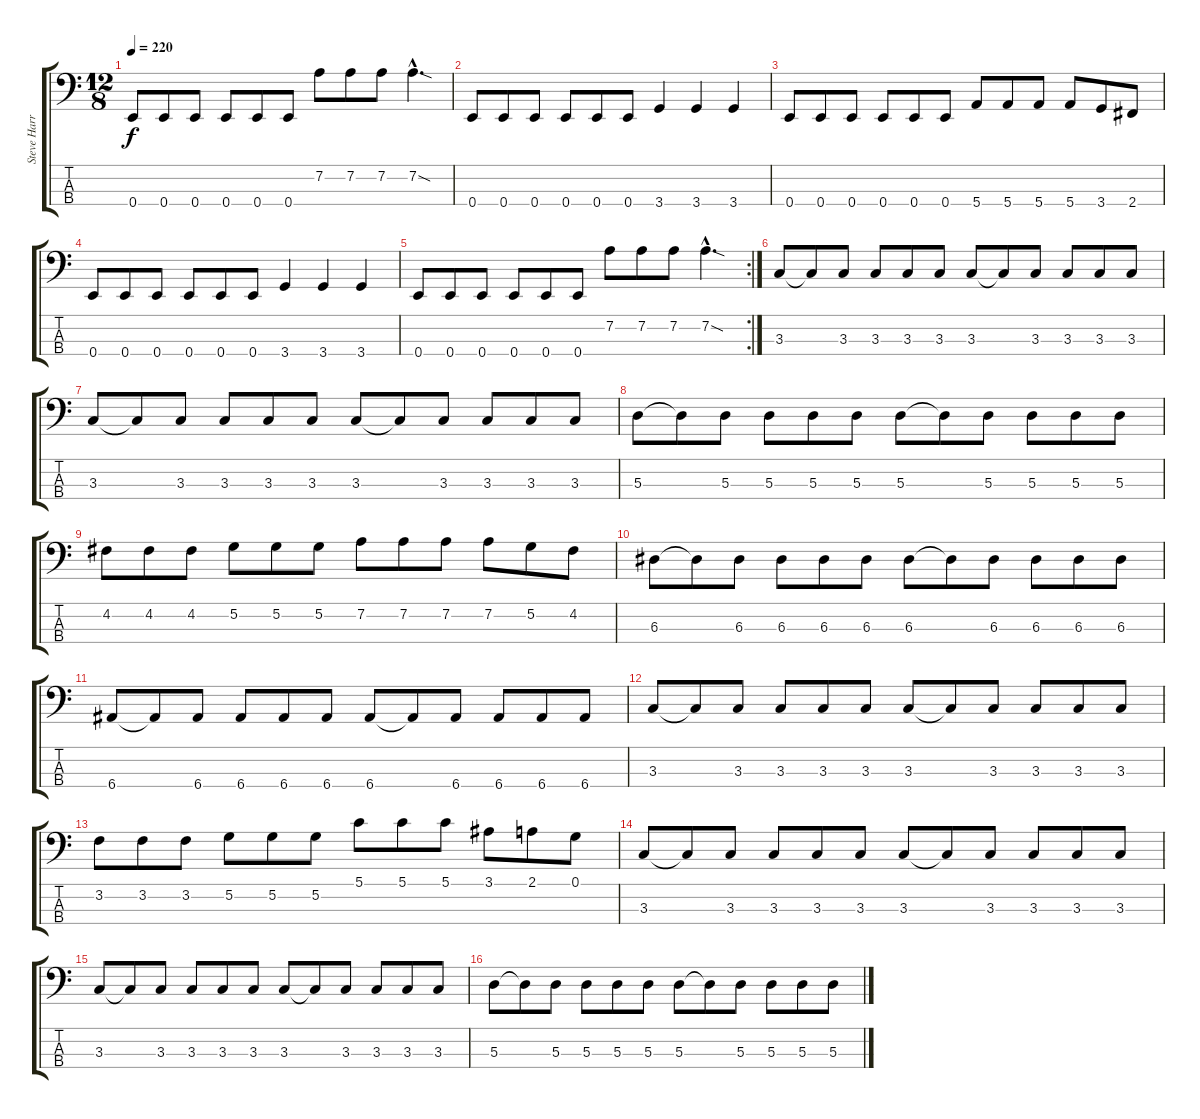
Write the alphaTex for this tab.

\track ("Steve Harris" "Steve Harr") {instrument electricbassfinger}
\staff {score tabs}
\tuning (G2 D2 A1 E1) {hide}
\ts (12 8)
\tempo 220
\clef f4
\ks c
0.4.8{dy f} 0.4.8 0.4.8 0.4.8 0.4.8 0.4.8 7.2.8 7.2.8 7.2.8 7.2{sod hac}.4{d} |
0.4.8 0.4.8 0.4.8 0.4.8 0.4.8 0.4.8 3.4.4 3.4.4 3.4.4 |
0.4.8 0.4.8 0.4.8 0.4.8 0.4.8 0.4.8 5.4.8 5.4.8 5.4.8 5.4.8 3.4.8 2.4.8 |
0.4.8 0.4.8 0.4.8 0.4.8 0.4.8 0.4.8 3.4.4 3.4.4 3.4.4 |
\rc 2
0.4.8 0.4.8 0.4.8 0.4.8 0.4.8 0.4.8 7.2.8 7.2.8 7.2.8 7.2{sod hac}.4{d} |
3.3.8 3.3{t}.8 3.3.8 3.3.8 3.3.8 3.3.8 3.3.8 3.3{t}.8 3.3.8 3.3.8 3.3.8 3.3.8 |
3.3.8 3.3{t}.8 3.3.8 3.3.8 3.3.8 3.3.8 3.3.8 3.3{t}.8 3.3.8 3.3.8 3.3.8 3.3.8 |
5.3.8 5.3{t}.8 5.3.8 5.3.8 5.3.8 5.3.8 5.3.8 5.3{t}.8 5.3.8 5.3.8 5.3.8 5.3.8 |
4.2.8 4.2.8 4.2.8 5.2.8 5.2.8 5.2.8 7.2.8 7.2.8 7.2.8 7.2.8 5.2.8 4.2.8 |
6.3.8 6.3{t}.8 6.3.8 6.3.8 6.3.8 6.3.8 6.3.8 6.3{t}.8 6.3.8 6.3.8 6.3.8 6.3.8 |
6.4.8 6.4{t}.8 6.4.8 6.4.8 6.4.8 6.4.8 6.4.8 6.4{t}.8 6.4.8 6.4.8 6.4.8 6.4.8 |
3.3.8 3.3{t}.8 3.3.8 3.3.8 3.3.8 3.3.8 3.3.8 3.3{t}.8 3.3.8 3.3.8 3.3.8 3.3.8 |
3.2.8 3.2.8 3.2.8 5.2.8 5.2.8 5.2.8 5.1.8 5.1.8 5.1.8 3.1.8 2.1.8 0.1.8 |
3.3.8 3.3{t}.8 3.3.8 3.3.8 3.3.8 3.3.8 3.3.8 3.3{t}.8 3.3.8 3.3.8 3.3.8 3.3.8 |
3.3.8 3.3{t}.8 3.3.8 3.3.8 3.3.8 3.3.8 3.3.8 3.3{t}.8 3.3.8 3.3.8 3.3.8 3.3.8 |
5.3.8 5.3{t}.8 5.3.8 5.3.8 5.3.8 5.3.8 5.3.8 5.3{t}.8 5.3.8 5.3.8 5.3.8 5.3.8
